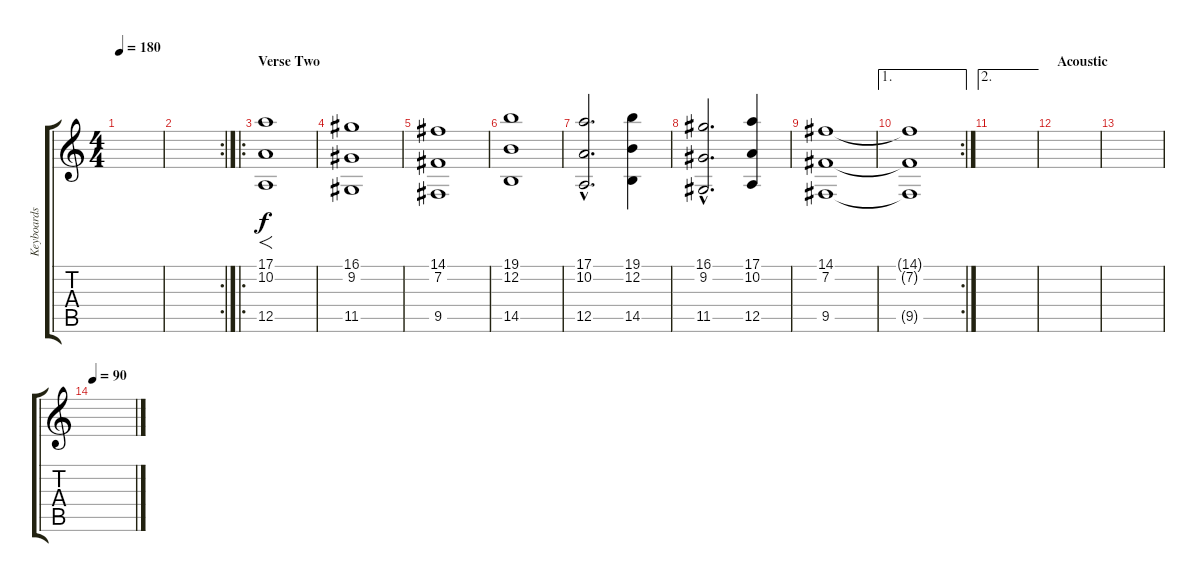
\track ("Keyboards I (Srings)" "Keyboards ") {instrument pad5bowed}
\staff {score tabs}
\tuning (E4 B3 G3 D3 A2 E2) {hide}
\ts (4 4)
\tempo 180
\clef g2
\ks c
|
\rc 2
|
\ro
\section ("" "Verse Two")
(17.1 10.2 12.5).1{f volume 13} |
(16.1 9.2 11.5).1 |
(14.1 7.2 9.5).1 |
(19.1 12.2 14.5).1 |
(17.1{hac} 10.2{hac} 12.5{hac}).2{d volume 13} (19.1 12.2 14.5).4 |
(16.1{hac} 9.2{hac} 11.5{hac}).2{d} (17.1 10.2 12.5).4 |
(14.1 7.2 9.5).1 |
\ae 1
\rc 2
(14.1{t} 7.2{t} 9.5{t}).1{volume 0} |
\ae 2
|
\section ("" "Acoustic")
|
|
\tempo 90
